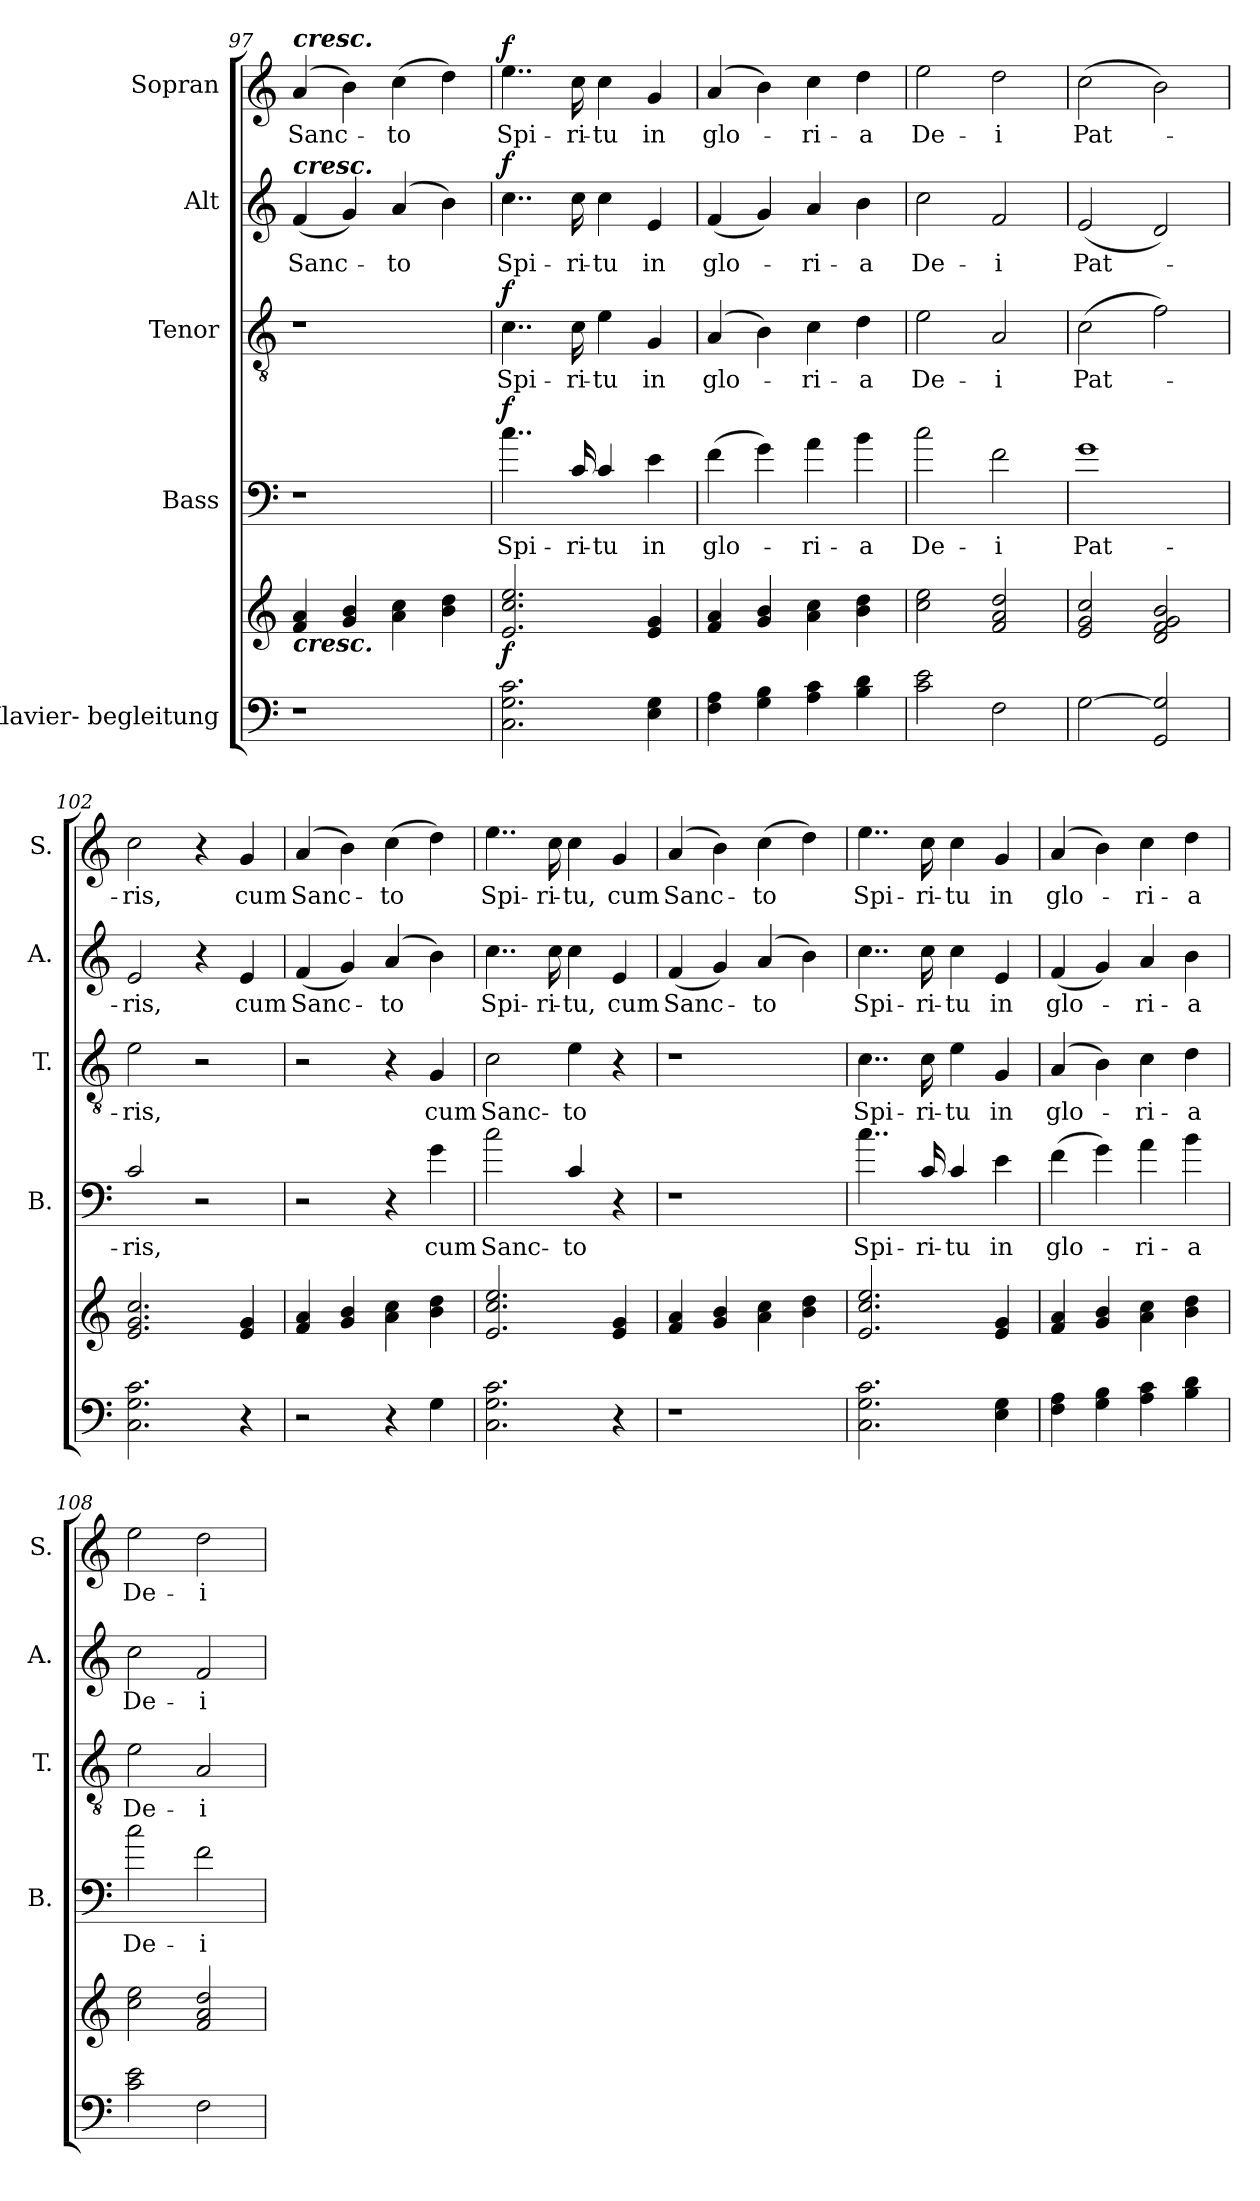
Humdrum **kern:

**kern	**kern	**dynam	**kern	**text	**dynam	**kern	**text	**dynam	**kern	**text	**dynam	**kern	**text	**dynam
*part5	*part5	*part5	*part4	*part4	*part4	*part3	*part3	*part3	*part2	*part2	*part2	*part1	*part1	*part1
*staff6	*staff5	*staff5/6	*staff4	*staff4	*staff4	*staff3	*staff3	*staff3	*staff2	*staff2	*staff2	*staff1	*staff1	*staff1
*I"Klavier- begleitung	*	*	*I"Bass	*	*	*I"Tenor	*	*	*I"Alt	*	*	*I"Sopran	*	*
*	*	*	*I'B.	*	*	*I'T.	*	*	*I'A.	*	*	*I'S.	*	*
*clefF4	*clefG2	*	*clefF4	*	*	*clefGv2	*	*	*clefG2	*	*	*clefG2	*	*
*	*	*	*ITrd7c12	*	*	*	*	*	*	*	*	*	*	*
*k[]	*k[]	*	*k[]	*	*	*k[]	*	*	*k[]	*	*	*k[]	*	*
=97	=97	=97	=97	=97	=97	=97	=97	=97	=97	=97	=97	=97	=97	=97
!	!	!	!	!	!	!	!	!	!	!	!	!LO:TX:a:Bi:t=cresc.	!	!
!	!	!	!	!	!	!	!	!	!LO:TX:a:Bi:t=cresc.	!	!	!	!	!
!	!LO:TX:b:Bi:t=cresc.	!	!	!	!	!	!	!	!	!	!	!	!	!
1r	4f/ 4a/	.	1r	.	.	1r	.	.	(4f/	Sanc-	.	(>4a/	Sanc-	.
.	4g/ 4b/	.	.	.	.	.	.	.	4g/)	.	.	4b\)	.	.
.	4a\ 4cc\	.	.	.	.	.	.	.	(>4a/	-to	.	(>4cc\	-to	.
.	4b\ 4dd\	.	.	.	.	.	.	.	4b\)	.	.	4dd\)	.	.
=98	=98	=98	=98	=98	=98	=98	=98	=98	=98	=98	=98	=98	=98	=98
!	!	!LO:DY:b	!	!	!LO:DY:a	!	!	!LO:DY:a	!	!	!LO:DY:a	!	!	!LO:DY:a
2.C\ 2.G\ 2.c\	2.e/ 2.cc/ 2.ee/	f	4..c\	Spi-	f	4..c\	Spi-	f	4..cc\	Spi-	f	4..ee\	Spi-	f
.	.	.	16C/	-ri-	.	16c\	-ri-	.	16cc\	-ri-	.	16cc\	-ri-	.
.	.	.	4C/	-tu	.	4e\	-tu	.	4cc\	-tu	.	4cc\	-tu	.
4E\ 4G\	4e/ 4g/	.	4E\	in	.	4G/	in	.	4e/	in	.	4g/	in	.
=99	=99	=99	=99	=99	=99	=99	=99	=99	=99	=99	=99	=99	=99	=99
4F\ 4A\	4f/ 4a/	.	(>4F\	glo-	.	(>4A/	glo-	.	(4f/	glo-	.	(>4a/	glo-	.
4G\ 4B\	4g/ 4b/	.	4G\)	.	.	4B\)	.	.	4g/)	.	.	4b\)	.	.
4A\ 4c\	4a\ 4cc\	.	4A\	-ri-	.	4c\	-ri-	.	4a/	-ri-	.	4cc\	-ri-	.
4B\ 4d\	4b\ 4dd\	.	4B\	-a	.	4d\	-a	.	4b\	-a	.	4dd\	-a	.
=100	=100	=100	=100	=100	=100	=100	=100	=100	=100	=100	=100	=100	=100	=100
2c\ 2e\	2cc\ 2ee\	.	2c\	De-	.	2e\	De-	.	2cc\	De-	.	2ee\	De-	.
2F\	2f/ 2a/ 2dd/	.	2F\	-i	.	2A/	-i	.	2f/	-i	.	2dd\	-i	.
=101	=101	=101	=101	=101	=101	=101	=101	=101	=101	=101	=101	=101	=101	=101
[2G\	2e/ 2g/ 2cc/	.	1G	Pat-	.	(>2c\	Pat-	.	(2e/	Pat-	.	(>2cc\	Pat-	.
2GG/ 2G/]	2d/ 2f/ 2g/ 2b/	.	.	.	.	2f\)	.	.	2d/)	.	.	2b\)	.	.
=102	=102	=102	=102	=102	=102	=102	=102	=102	=102	=102	=102	=102	=102	=102
2.C\ 2.G\ 2.c\	2.e/ 2.g/ 2.cc/	.	2C/	-ris,	.	2e\	-ris,	.	2e/	-ris,	.	2cc\	-ris,	.
.	.	.	2r	.	.	2r	.	.	4r	.	.	4r	.	.
4r	4e/ 4g/	.	.	.	.	.	.	.	4e/	cum	.	4g/	cum	.
!!LO:PB:g=z
=103	=103	=103	=103	=103	=103	=103	=103	=103	=103	=103	=103	=103	=103	=103
2r	4f/ 4a/	.	2r	.	.	2r	.	.	(4f/	Sanc-	.	(>4a/	Sanc-	.
.	4g/ 4b/	.	.	.	.	.	.	.	4g/)	.	.	4b\)	.	.
4r	4a\ 4cc\	.	4r	.	.	4r	.	.	(>4a/	-to	.	(>4cc\	-to	.
4G\	4b\ 4dd\	.	4G\	cum	.	4G/	cum	.	4b\)	.	.	4dd\)	.	.
=104	=104	=104	=104	=104	=104	=104	=104	=104	=104	=104	=104	=104	=104	=104
2.C\ 2.G\ 2.c\	2.e/ 2.cc/ 2.ee/	.	2c\	Sanc-	.	2c\	Sanc-	.	4..cc\	Spi-	.	4..ee\	Spi-	.
.	.	.	.	.	.	.	.	.	16cc\	-ri-	.	16cc\	-ri-	.
.	.	.	4C/	-to	.	4e\	-to	.	4cc\	-tu,	.	4cc\	-tu,	.
4r	4e/ 4g/	.	4r	.	.	4r	.	.	4e/	cum	.	4g/	cum	.
=105	=105	=105	=105	=105	=105	=105	=105	=105	=105	=105	=105	=105	=105	=105
1r	4f/ 4a/	.	1r	.	.	1r	.	.	(4f/	Sanc-	.	(>4a/	Sanc-	.
.	4g/ 4b/	.	.	.	.	.	.	.	4g/)	.	.	4b\)	.	.
.	4a\ 4cc\	.	.	.	.	.	.	.	(>4a/	-to	.	(>4cc\	-to	.
.	4b\ 4dd\	.	.	.	.	.	.	.	4b\)	.	.	4dd\)	.	.
=106	=106	=106	=106	=106	=106	=106	=106	=106	=106	=106	=106	=106	=106	=106
2.C\ 2.G\ 2.c\	2.e/ 2.cc/ 2.ee/	.	4..c\	Spi-	.	4..c\	Spi-	.	4..cc\	Spi-	.	4..ee\	Spi-	.
.	.	.	16C/	-ri-	.	16c\	-ri-	.	16cc\	-ri-	.	16cc\	-ri-	.
.	.	.	4C/	-tu	.	4e\	-tu	.	4cc\	-tu	.	4cc\	-tu	.
4E\ 4G\	4e/ 4g/	.	4E\	in	.	4G/	in	.	4e/	in	.	4g/	in	.
=107	=107	=107	=107	=107	=107	=107	=107	=107	=107	=107	=107	=107	=107	=107
4F\ 4A\	4f/ 4a/	.	(>4F\	glo-	.	(>4A/	glo-	.	(4f/	glo-	.	(>4a/	glo-	.
4G\ 4B\	4g/ 4b/	.	4G\)	.	.	4B\)	.	.	4g/)	.	.	4b\)	.	.
4A\ 4c\	4a\ 4cc\	.	4A\	-ri-	.	4c\	-ri-	.	4a/	-ri-	.	4cc\	-ri-	.
4B\ 4d\	4b\ 4dd\	.	4B\	-a	.	4d\	-a	.	4b\	-a	.	4dd\	-a	.
=108	=108	=108	=108	=108	=108	=108	=108	=108	=108	=108	=108	=108	=108	=108
2c\ 2e\	2cc\ 2ee\	.	2c\	De-	.	2e\	De-	.	2cc\	De-	.	2ee\	De-	.
2F\	2f/ 2a/ 2dd/	.	2F\	-i	.	2A/	-i	.	2f/	-i	.	2dd\	-i	.
=	=	=	=	=	=	=	=	=	=	=	=	=	=	=
*-	*-	*-	*-	*-	*-	*-	*-	*-	*-	*-	*-	*-	*-	*-
